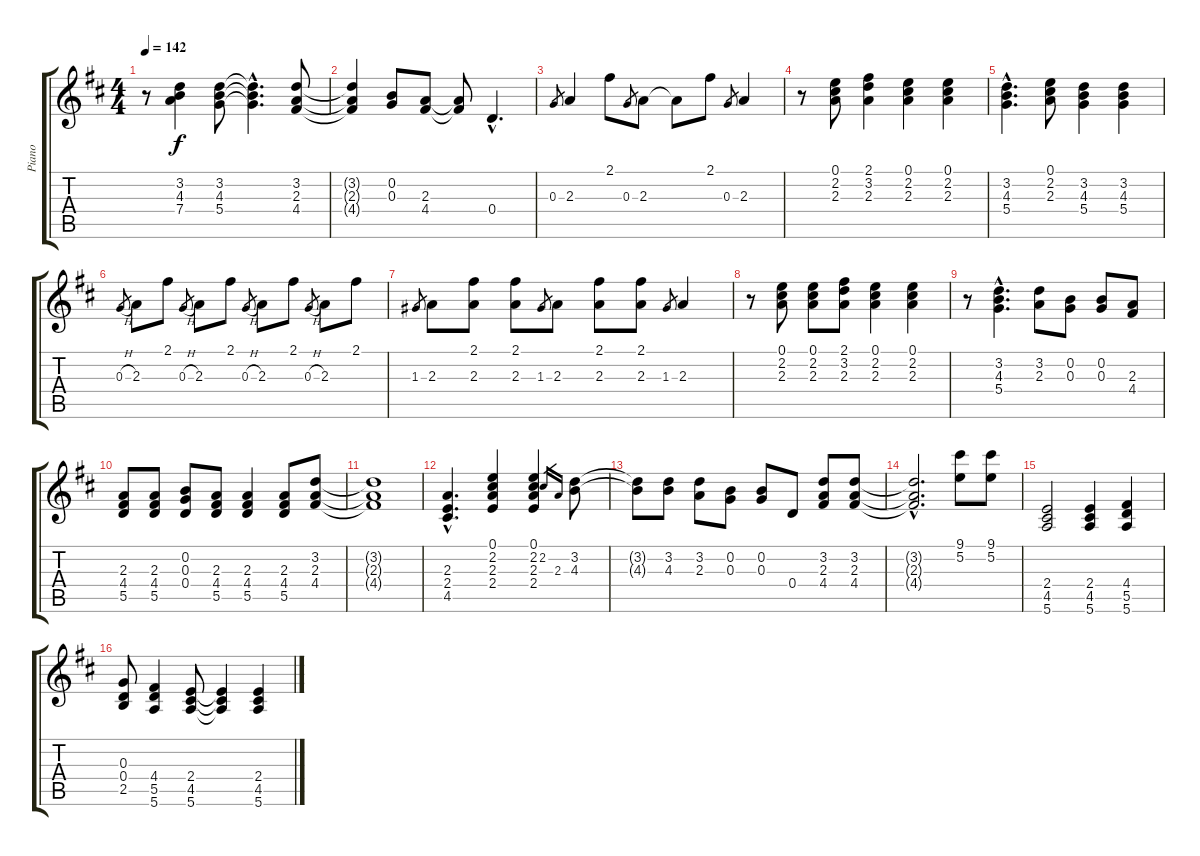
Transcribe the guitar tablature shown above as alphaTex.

\track ("Piano" "Piano") {instrument acousticgrandpiano}
\staff {score tabs}
\tuning (E5 B4 G4 D4 A3 E3) {hide}
\ts (4 4)
\tempo 142
\clef g2
\ks d
r.8{dy f} (3.2 4.3 7.4).4 (3.2 4.3 5.4).8 (3.2{hac t} 4.3{hac t} 5.4{hac t}).4{d} (3.2 2.3 4.4).8 |
(3.2{t} 2.3{t} 4.4{t}).4 (0.2 0.3).8 (2.3 4.4).8 (2.3{t} 4.4{t}).8 0.4{hac}.4{d} |
0.3.8{gr} 2.3.4 2.1.8 0.3.8{gr} 2.3.8 2.3{t}.8 2.1.8 0.3.8{gr} 2.3.4 |
r.8 (0.1 2.2 2.3).8 (2.1 3.2 2.3).4 (0.1 2.2 2.3).4 (0.1 2.2 2.3).4 |
(3.2{hac} 4.3{hac} 5.4{hac}).4{d} (0.1 2.2 2.3).8 (3.2 4.3 5.4).4 (3.2 4.3 5.4).4 |
0.3{h}.8{gr} 2.3.8 2.1.8 0.3{h}.8{gr} 2.3.8 2.1.8 0.3{h}.8{gr} 2.3.8 2.1.8 0.3{h}.8{gr} 2.3.8 2.1.8 |
1.3.8{gr} 2.3.8 (2.1 2.3).8 (2.1 2.3).8 1.3.8{gr} 2.3.8 (2.1 2.3).8 (2.1 2.3).8 1.3.8{gr} 2.3.4 |
r.8 (0.1 2.2 2.3).8 (0.1 2.2 2.3).8 (2.1 3.2 2.3).8 (0.1 2.2 2.3).4 (0.1 2.2 2.3).4 |
r.8 (3.2{hac} 4.3{hac} 5.4{hac}).4{d} (3.2 2.3).8 (0.2 0.3).8 (0.2 0.3).8 (2.3 4.4).8 |
(2.3 4.4 5.5).8 (2.3 4.4 5.5).8 (0.2 0.3 0.4).8 (2.3 4.4 5.5).8 (2.3 4.4 5.5).4 (2.3 4.4 5.5).8 (3.2 2.3 4.4).8 |
(3.2{t} 2.3{t} 4.4{t}).1 |
(2.3{hac} 2.4{hac} 4.5{hac}).4{d} (0.1 2.2 2.3 2.4).4 (0.1 2.2 2.3 2.4).4 2.2.16{gr} 2.3.16{gr} (3.2 4.3).8 |
(3.2{t} 4.3{t}).8 (3.2 4.3).8 (3.2 2.3).8 (0.2 0.3).8 (0.2 0.3).8 0.4.8 (3.2 2.3 4.4).8 (3.2 2.3 4.4).8 |
(3.2{hac t} 2.3{hac t} 4.4{hac t}).2{d} (9.1 5.2).8 (9.1 5.2).8 |
(2.4 4.5 5.6).2 (2.4 4.5 5.6).4 (4.4 5.5 5.6).4 |
(0.3 0.4 2.5).8 (4.4 5.5 5.6).4 (2.4 4.5 5.6).8 (2.4{t} 4.5{t} 5.6{t}).4 (2.4 4.5 5.6).4
